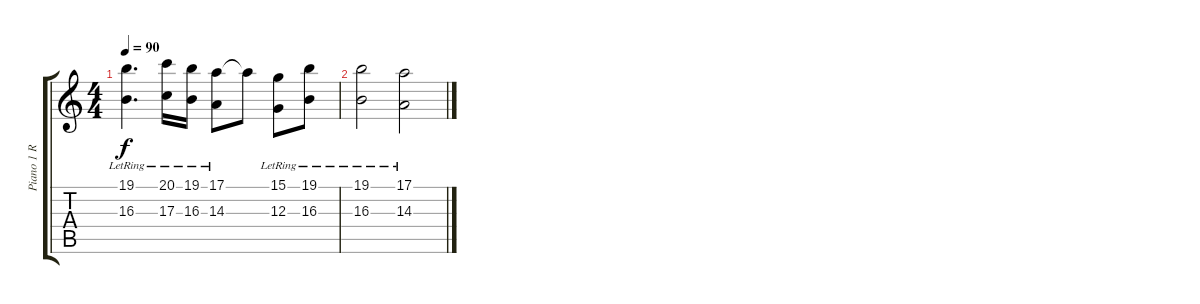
\track ("Piano 1 R" "Piano 1 R") {instrument acousticgrandpiano}
\staff {score tabs}
\tuning (E4 B3 G3 D3 A2 E2) {hide}
\ts (4 4)
\tempo 90
\clef g2
\ks c
(19.1{lr} 16.3{lr}).4{d dy f} (20.1{lr} 17.3{lr}).16 (19.1{lr} 16.3{lr}).16 (17.1{lr} 14.3{lr}).8 17.1{t}.8 (15.1{lr} 12.3{lr}).8 (19.1{lr} 16.3{lr}).8 |
(19.1{lr} 16.3{lr}).2 (17.1{lr} 14.3{lr}).2
